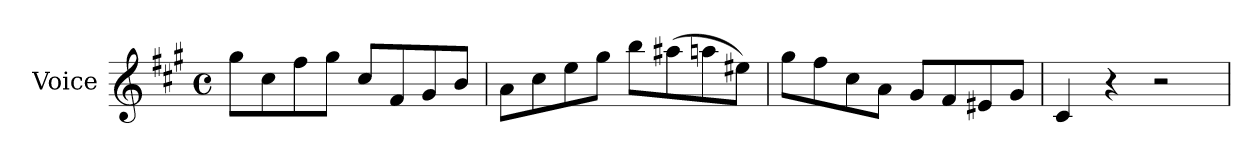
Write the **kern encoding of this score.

**kern
*part1
*staff1
*I"Voice
*I'Voice
*clefG2
*k[f#c#g#]
*M4/4
*met(c)
=1
8gg#\L
8cc#\
8ff#\
8gg#\J
8cc#/L
8f#/
8g#/
8b/J
=2
8a\L
8cc#\
8ee\
8gg#\J
8bb\L
(<8aa#X\
8aan\
8ee#X\J)
=3
8gg#\L
8ff#\
8cc#\
8a\J
8g#/L
8f#/
8e#X/
8g#/J
=4
4c#/
4r
2rcc
=
*-
